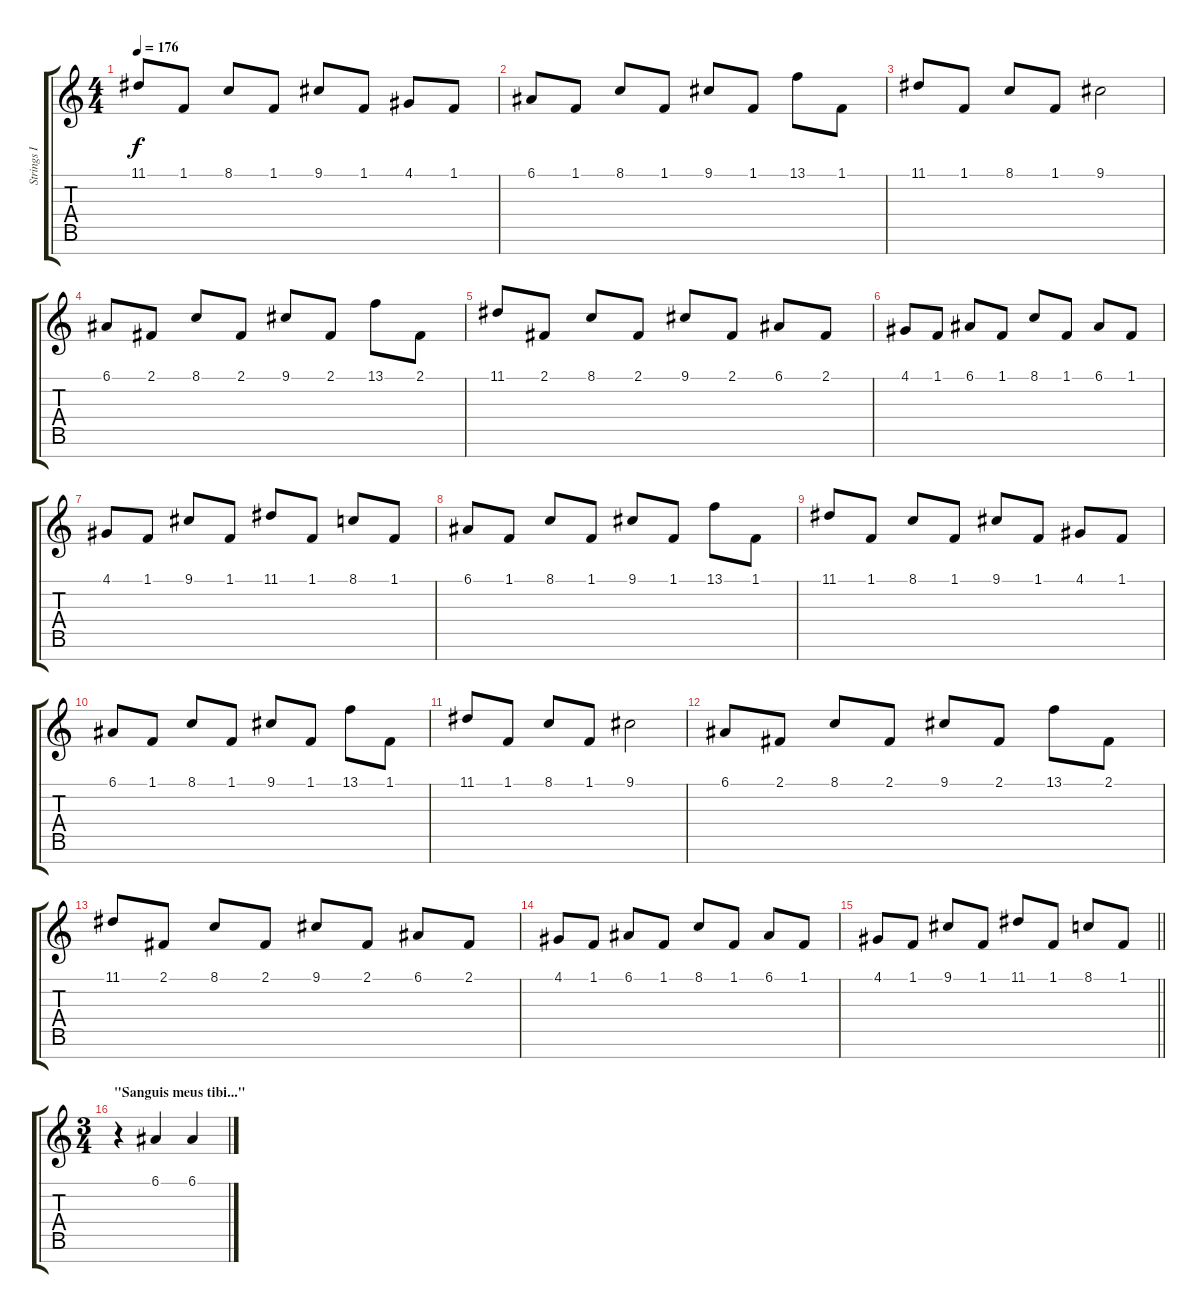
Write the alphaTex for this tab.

\track ("Strings I" "Strings I") {instrument stringensemble1}
\staff {score tabs}
\tuning (E4 B3 G3 D3 A2 E2 B1) {hide}
\ts (4 4)
\tempo 176
\clef g2
\ks c
11.1.8{dy f} 1.1.8 8.1.8 1.1.8 9.1.8 1.1.8 4.1.8 1.1.8 |
6.1.8 1.1.8 8.1.8 1.1.8 9.1.8 1.1.8 13.1.8 1.1.8 |
11.1.8 1.1.8 8.1.8 1.1.8 9.1.2 |
6.1.8 2.1.8 8.1.8 2.1.8 9.1.8 2.1.8 13.1.8 2.1.8 |
11.1.8 2.1.8 8.1.8 2.1.8 9.1.8 2.1.8 6.1.8 2.1.8 |
4.1.8 1.1.8 6.1.8 1.1.8 8.1.8 1.1.8 6.1.8 1.1.8 |
4.1.8 1.1.8 9.1.8 1.1.8 11.1.8 1.1.8 8.1.8 1.1.8 |
6.1.8 1.1.8 8.1.8 1.1.8 9.1.8 1.1.8 13.1.8 1.1.8 |
11.1.8 1.1.8 8.1.8 1.1.8 9.1.8 1.1.8 4.1.8 1.1.8 |
6.1.8 1.1.8 8.1.8 1.1.8 9.1.8 1.1.8 13.1.8 1.1.8 |
11.1.8 1.1.8 8.1.8 1.1.8 9.1.2 |
6.1.8 2.1.8 8.1.8 2.1.8 9.1.8 2.1.8 13.1.8 2.1.8 |
11.1.8 2.1.8 8.1.8 2.1.8 9.1.8 2.1.8 6.1.8 2.1.8 |
4.1.8 1.1.8 6.1.8 1.1.8 8.1.8 1.1.8 6.1.8 1.1.8 |
\barLineRight lightlight
4.1.8 1.1.8 9.1.8 1.1.8 11.1.8 1.1.8 8.1.8 1.1.8 |
\ts (3 4)
\section ("" "\"Sanguis meus tibi...\"")
r.4{volume 11} 6.1.4 6.1.4
